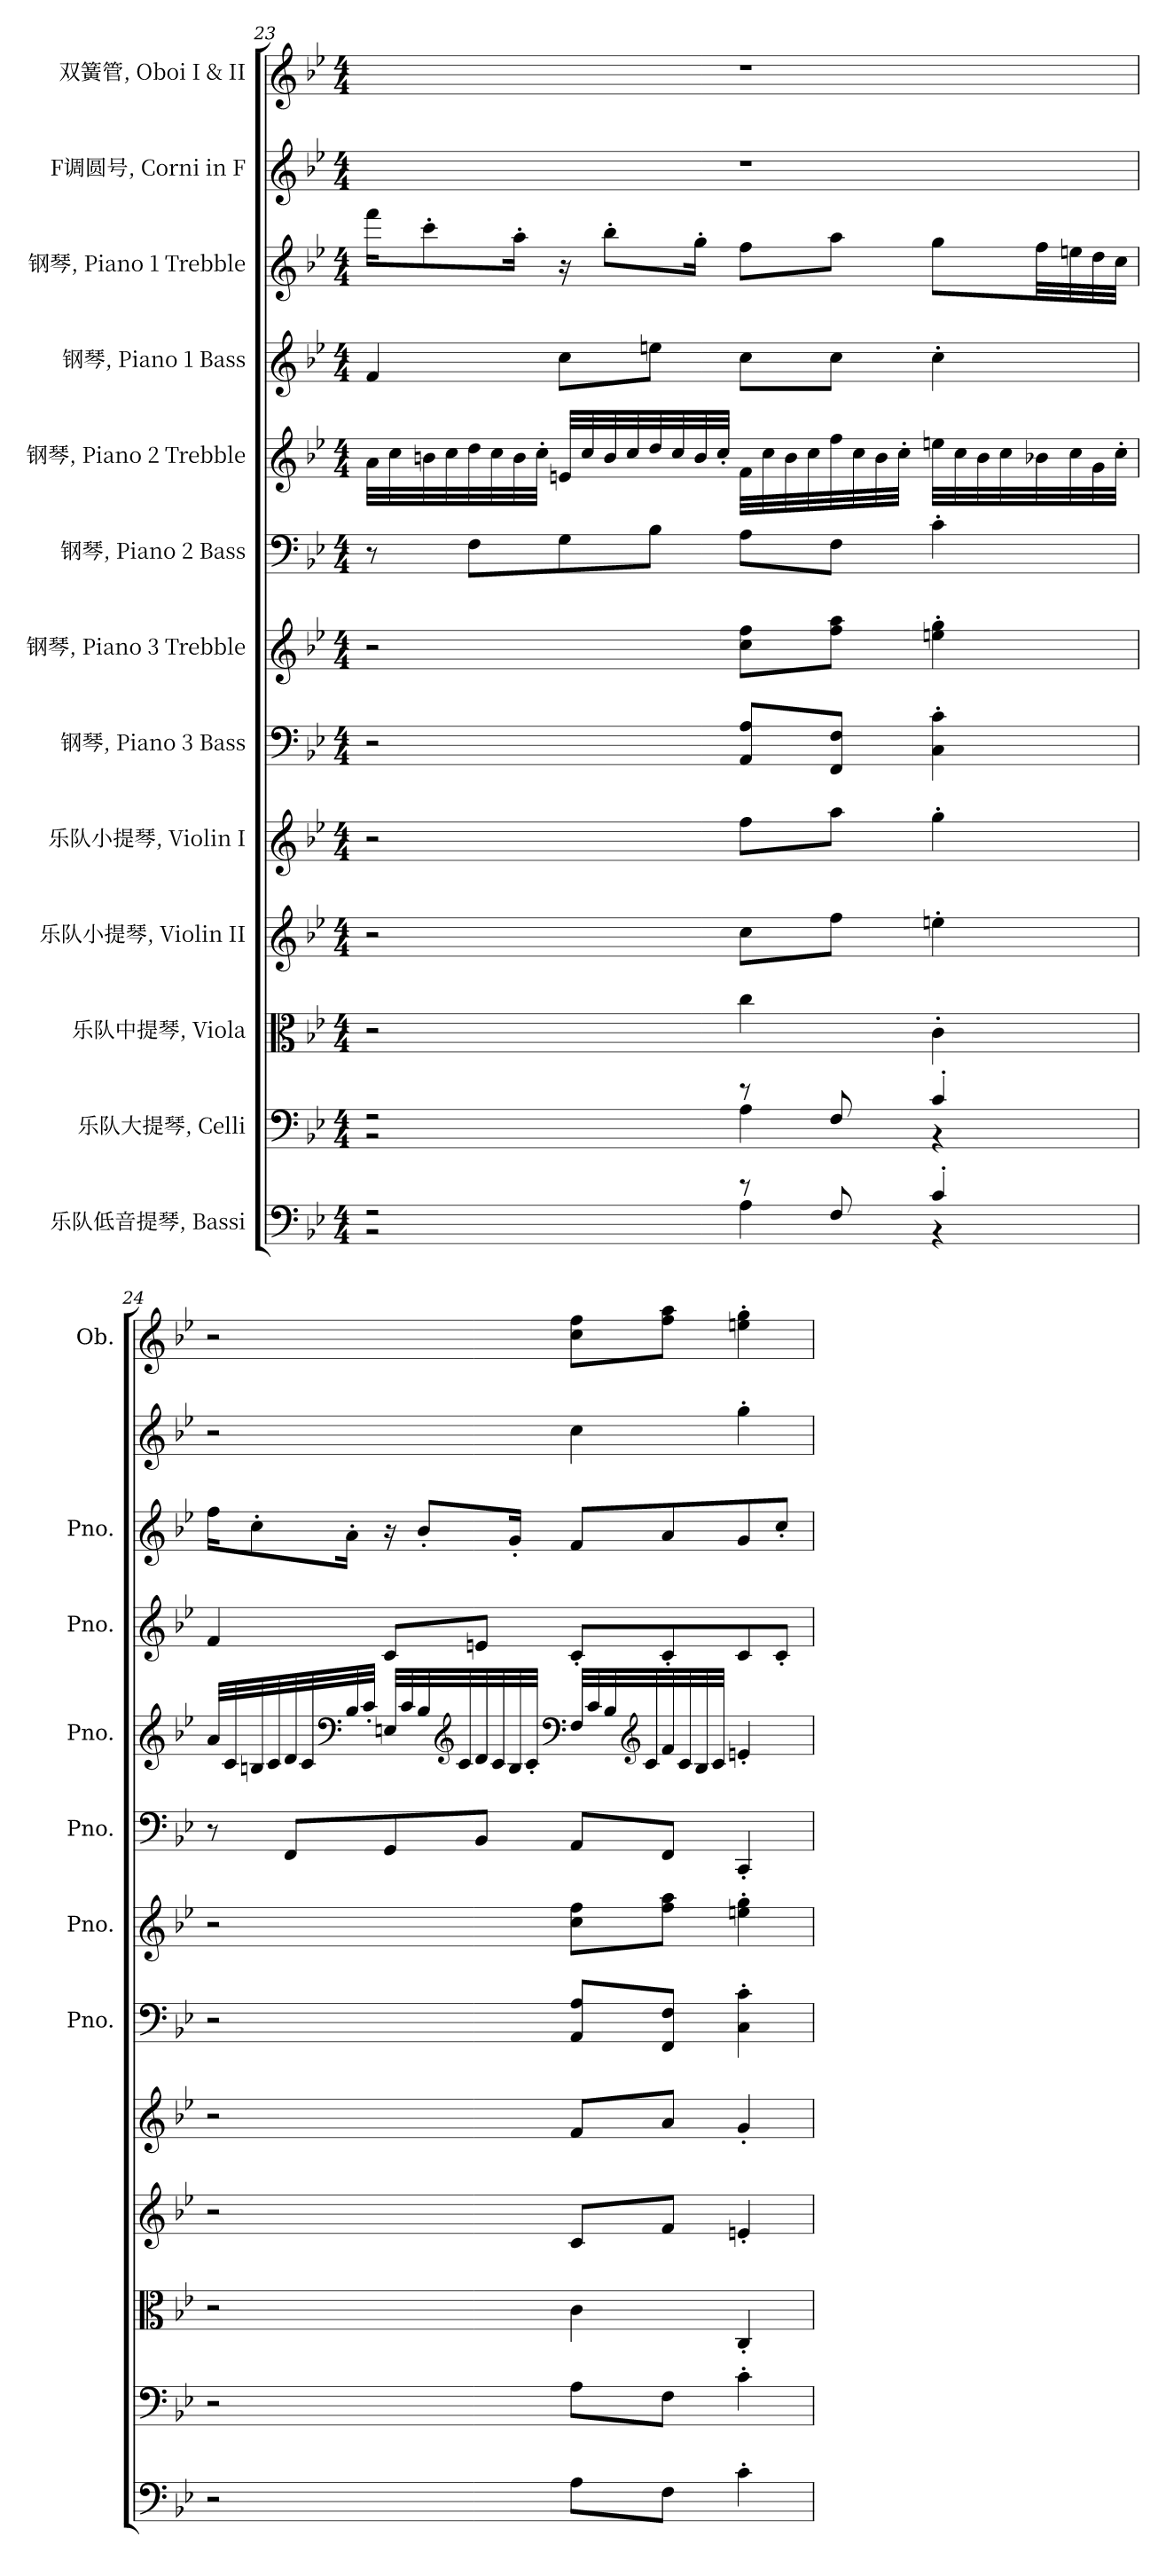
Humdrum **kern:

**kern	**kern	**kern	**kern	**kern	**kern	**kern	**kern	**kern	**kern	**kern	**kern	**kern
*part13	*part12	*part11	*part10	*part9	*part8	*part7	*part6	*part5	*part4	*part3	*part2	*part1
*staff13	*staff12	*staff11	*staff10	*staff9	*staff8	*staff7	*staff6	*staff5	*staff4	*staff3	*staff2	*staff1
*I"乐队低音提琴, Bassi	*I"乐队大提琴, Celli	*I"乐队中提琴, Viola	*I"乐队小提琴, Violin II	*I"乐队小提琴, Violin I	*I"钢琴, Piano 3 Bass	*I"钢琴, Piano 3 Trebble	*I"钢琴, Piano 2 Bass	*I"钢琴, Piano 2 Trebble	*I"钢琴, Piano 1 Bass	*I"钢琴, Piano 1 Trebble	*I"F调圆号, Corni in F	*I"双簧管, Oboi I &amp; II
*	*	*	*	*	*I'Pno.	*I'Pno.	*I'Pno.	*I'Pno.	*I'Pno.	*I'Pno.	*	*I'Ob.
!!LO:PB:g=z
*clefF4	*clefF4	*clefC3	*clefG2	*clefG2	*clefF4	*clefG2	*clefF4	*clefG2	*clefG2	*clefG2	*clefG2	*clefG2
*ITrd7c12	*	*	*	*	*	*	*	*	*	*	*ITrd4c7	*
*k[b-e-]	*k[b-e-]	*k[b-e-]	*k[b-e-]	*k[b-e-]	*k[b-e-]	*k[b-e-]	*k[b-e-]	*k[b-e-]	*k[b-e-]	*k[b-e-]	*k[b-e-a-]	*k[b-e-]
*M4/4	*M4/4	*M4/4	*M4/4	*M4/4	*M4/4	*M4/4	*M4/4	*M4/4	*M4/4	*M4/4	*M4/4	*M4/4
=23	=23	=23	=23	=23	=23	=23	=23	=23	=23	=23	=23	=23
*^	*^	*	*	*	*	*	*	*	*	*	*	*
2r	2r	2r	2r	2r	2r	2r	2r	2r	8r	32a\LLL	4f/	16fff\KL	1r	1r
.	.	.	.	.	.	.	.	.	.	32cc\	.	.	.	.
.	.	.	.	.	.	.	.	.	.	32bn\	.	8ccc'\	.	.
.	.	.	.	.	.	.	.	.	.	32cc\	.	.	.	.
.	.	.	.	.	.	.	.	.	8F\L	32dd\	.	.	.	.
.	.	.	.	.	.	.	.	.	.	32cc\	.	.	.	.
.	.	.	.	.	.	.	.	.	.	32b\	.	16aa'\Jk	.	.
.	.	.	.	.	.	.	.	.	.	32cc'\JJJ	.	.	.	.
.	.	.	.	.	.	.	.	.	8G\	32en/LLL	8cc\L	16r	.	.
.	.	.	.	.	.	.	.	.	.	32cc/	.	.	.	.
.	.	.	.	.	.	.	.	.	.	32b/	.	8bb-'\L	.	.
.	.	.	.	.	.	.	.	.	.	32cc/	.	.	.	.
.	.	.	.	.	.	.	.	.	8B-\J	32dd/	8een\J	.	.	.
.	.	.	.	.	.	.	.	.	.	32cc/	.	.	.	.
.	.	.	.	.	.	.	.	.	.	32b/	.	16gg'\Jk	.	.
.	.	.	.	.	.	.	.	.	.	32cc'/JJJ	.	.	.	.
8r	4AA\	8r	4A\	4cc\	8cc\L	8ff\L	8AA/ 8A/L	8cc\ 8ff\L	8A\L	32f\LLL	8cc\L	8ff\L	.	.
.	.	.	.	.	.	.	.	.	.	32cc\	.	.	.	.
.	.	.	.	.	.	.	.	.	.	32b\	.	.	.	.
.	.	.	.	.	.	.	.	.	.	32cc\	.	.	.	.
8FF/	.	8F/	.	.	8ff\J	8aa\J	8FF/ 8F/J	8ff\ 8aa\J	8F\J	32ff\	8cc\J	8aa\J	.	.
.	.	.	.	.	.	.	.	.	.	32cc\	.	.	.	.
.	.	.	.	.	.	.	.	.	.	32b\	.	.	.	.
.	.	.	.	.	.	.	.	.	.	32cc'\JJJ	.	.	.	.
4C'/	4r	4c'/	4r	4c'\	4een'\	4gg'\	4C\' 4c\'	4een\' 4gg\'	4c'\	32een\LLL	4cc'\	8gg\L	.	.
.	.	.	.	.	.	.	.	.	.	32cc\	.	.	.	.
.	.	.	.	.	.	.	.	.	.	32b\	.	.	.	.
.	.	.	.	.	.	.	.	.	.	32cc\	.	.	.	.
.	.	.	.	.	.	.	.	.	.	32b-X\	.	32ff\LL	.	.
.	.	.	.	.	.	.	.	.	.	32cc\	.	32een\	.	.
.	.	.	.	.	.	.	.	.	.	32g\	.	32dd\	.	.
.	.	.	.	.	.	.	.	.	.	32cc'\JJJ	.	32cc\JJJ	.	.
*v	*v	*	*	*	*	*	*	*	*	*	*	*	*	*
*	*v	*v	*	*	*	*	*	*	*	*	*	*	*
!!LO:PB:g=z
=24	=24	=24	=24	=24	=24	=24	=24	=24	=24	=24	=24	=24
2r	2r	2r	2r	2r	2r	2r	8r	32a/LLL	4f/	16ff\KL	2r	2r
.	.	.	.	.	.	.	.	32c/	.	.	.	.
.	.	.	.	.	.	.	.	32Bn/	.	8cc'\	.	.
.	.	.	.	.	.	.	.	32c/	.	.	.	.
.	.	.	.	.	.	.	8FF/L	32d/	.	.	.	.
.	.	.	.	.	.	.	.	32c/	.	.	.	.
*	*	*	*	*	*	*	*	*clefF4	*	*	*	*
.	.	.	.	.	.	.	.	32B/	.	16a'\Jk	.	.
.	.	.	.	.	.	.	.	32c'/JJJ	.	.	.	.
.	.	.	.	.	.	.	8GG/	32En/LLL	8c/L	16r	.	.
.	.	.	.	.	.	.	.	32c/	.	.	.	.
.	.	.	.	.	.	.	.	32B/	.	8b-'/L	.	.
*	*	*	*	*	*	*	*	*clefG2	*	*	*	*
.	.	.	.	.	.	.	.	32c/	.	.	.	.
.	.	.	.	.	.	.	8BB-/J	32d/	8en/J	.	.	.
.	.	.	.	.	.	.	.	32c/	.	.	.	.
.	.	.	.	.	.	.	.	32B/	.	16g'/Jk	.	.
.	.	.	.	.	.	.	.	32c'/JJJ	.	.	.	.
*	*	*	*	*	*	*	*	*clefF4	*	*	*	*
8AA\L	8A\L	4c\	8c/L	8f/L	8AA/ 8A/L	8cc\ 8ff\L	8AA/L	32F/LLL	8c'/L	8f/L	4f\	8cc\ 8ff\L
.	.	.	.	.	.	.	.	32c/	.	.	.	.
.	.	.	.	.	.	.	.	32B/	.	.	.	.
*	*	*	*	*	*	*	*	*clefG2	*	*	*	*
.	.	.	.	.	.	.	.	32c/	.	.	.	.
8FF\J	8F\J	.	8f/J	8a/J	8FF/ 8F/J	8ff\ 8aa\J	8FF/J	32f/	8c'/	8a/	.	8ff\ 8aa\J
.	.	.	.	.	.	.	.	32c/	.	.	.	.
.	.	.	.	.	.	.	.	32B/	.	.	.	.
.	.	.	.	.	.	.	.	32c/JJJ	.	.	.	.
4C'\	4c'\	4C'/	4en'/	4g'/	4C\' 4c\'	4een\' 4gg\'	4CC'/	4en'/	8c/	8g/	4cc'\	4een\' 4gg\'
.	.	.	.	.	.	.	.	.	8c'/J	8cc'/J	.	.
=	=	=	=	=	=	=	=	=	=	=	=	=
*-	*-	*-	*-	*-	*-	*-	*-	*-	*-	*-	*-	*-
